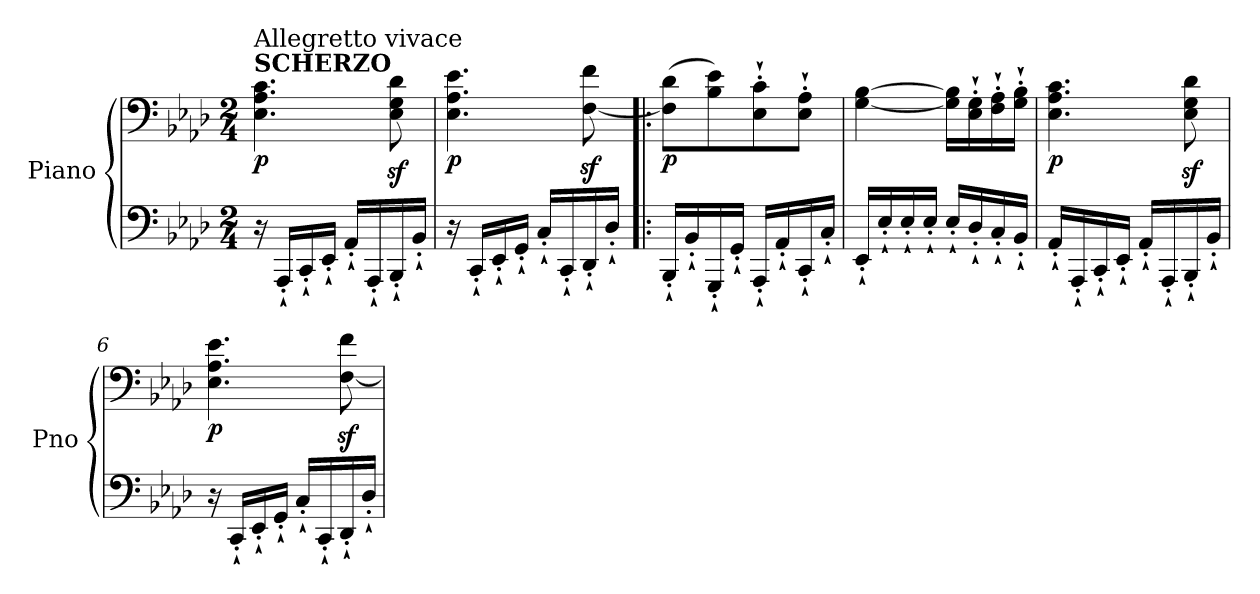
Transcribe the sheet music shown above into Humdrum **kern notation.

**kern	**kern	**dynam
*part1	*part1	*part1
*staff2	*staff1	*staff1/2
*I"Piano	*	*
*I'Pno	*	*
*clefF4	*clefF4	*
*k[b-e-a-d-]	*k[b-e-a-d-]	*
*M2/4	*M2/4	*
=1	=1	=1
!	!LO:TX:a:B:t=SCHERZO	!
!	!LO:TX:a:t=Allegretto vivace	!
!	!	!LO:DY:b
16r	4.E-\ 4.A-\ 4.c\	p
16AAA-`'/LL	.	.
16CC`'/	.	.
16EE-`'/JJ	.	.
16AA-`'/LL	.	.
16AAA-`'/	.	.
16BBB-`'/	8E-\z< 8G\z< 8d-\z<	.
16BB-`'/JJ	.	.
=2	=2	=2
!	!	!LO:DY:b
16r	4.E-\ 4.A-\ 4.e-\	p
16CC`'/LL	.	.
16EE-`'/	.	.
16GG`'/JJ	.	.
16C`'/LL	.	.
16CC`'/	.	.
16DD-`'/	[8F\z< 8f\z<	.
16D-`'/JJ	.	.
=3!|:	=3!|:	=3!|:
!	!	!LO:DY:b
16BBB-`'/LL	(8F\] 8d-\L	p
16BB-`'/	.	.
16GGG`'/	8B-\ 8e-\)	.
16GG`'/JJ	.	.
16AAA-`'/LL	8E-\`' 8c\`'	.
16AA-`'/	.	.
16CC`'/	8E-\`' 8A-\`'J	.
16C`'/JJ	.	.
=4	=4	=4
16EE-`'/LL	[4G\ [4B-\	.
16E-`'/	.	.
16E-`'/	.	.
16E-`'/JJ	.	.
16E-`'/LL	16G\] 16B-\]LL	.
16D-`'/	16E-\`' 16G\`'	.
16C`'/	16F\`' 16A-\`'	.
16BB-`'/JJ	16G\`' 16B-\`'JJ	.
!!LO:LB:g=z
=5	=5	=5
!	!	!LO:DY:b
16AA-`'/LL	4.E-\ 4.A-\ 4.c\	p
16AAA-`'/	.	.
16CC`'/	.	.
16EE-`'/JJ	.	.
16AA-`'/LL	.	.
16AAA-`'/	.	.
16BBB-`'/	8E-\z< 8G\z< 8d-\z<	.
16BB-`'/JJ	.	.
!!LO:LB:g=z
=6	=6	=6
!	!	!LO:DY:b
16r	4.E-\ 4.A-\ 4.e-\	p
16CC`'/LL	.	.
16EE-`'/	.	.
16GG`'/JJ	.	.
16C`'/LL	.	.
16CC`'/	.	.
16DD-`'/	[8F\z< 8f\z<	.
16D-`'/JJ	.	.
=	=	=
*-	*-	*-
